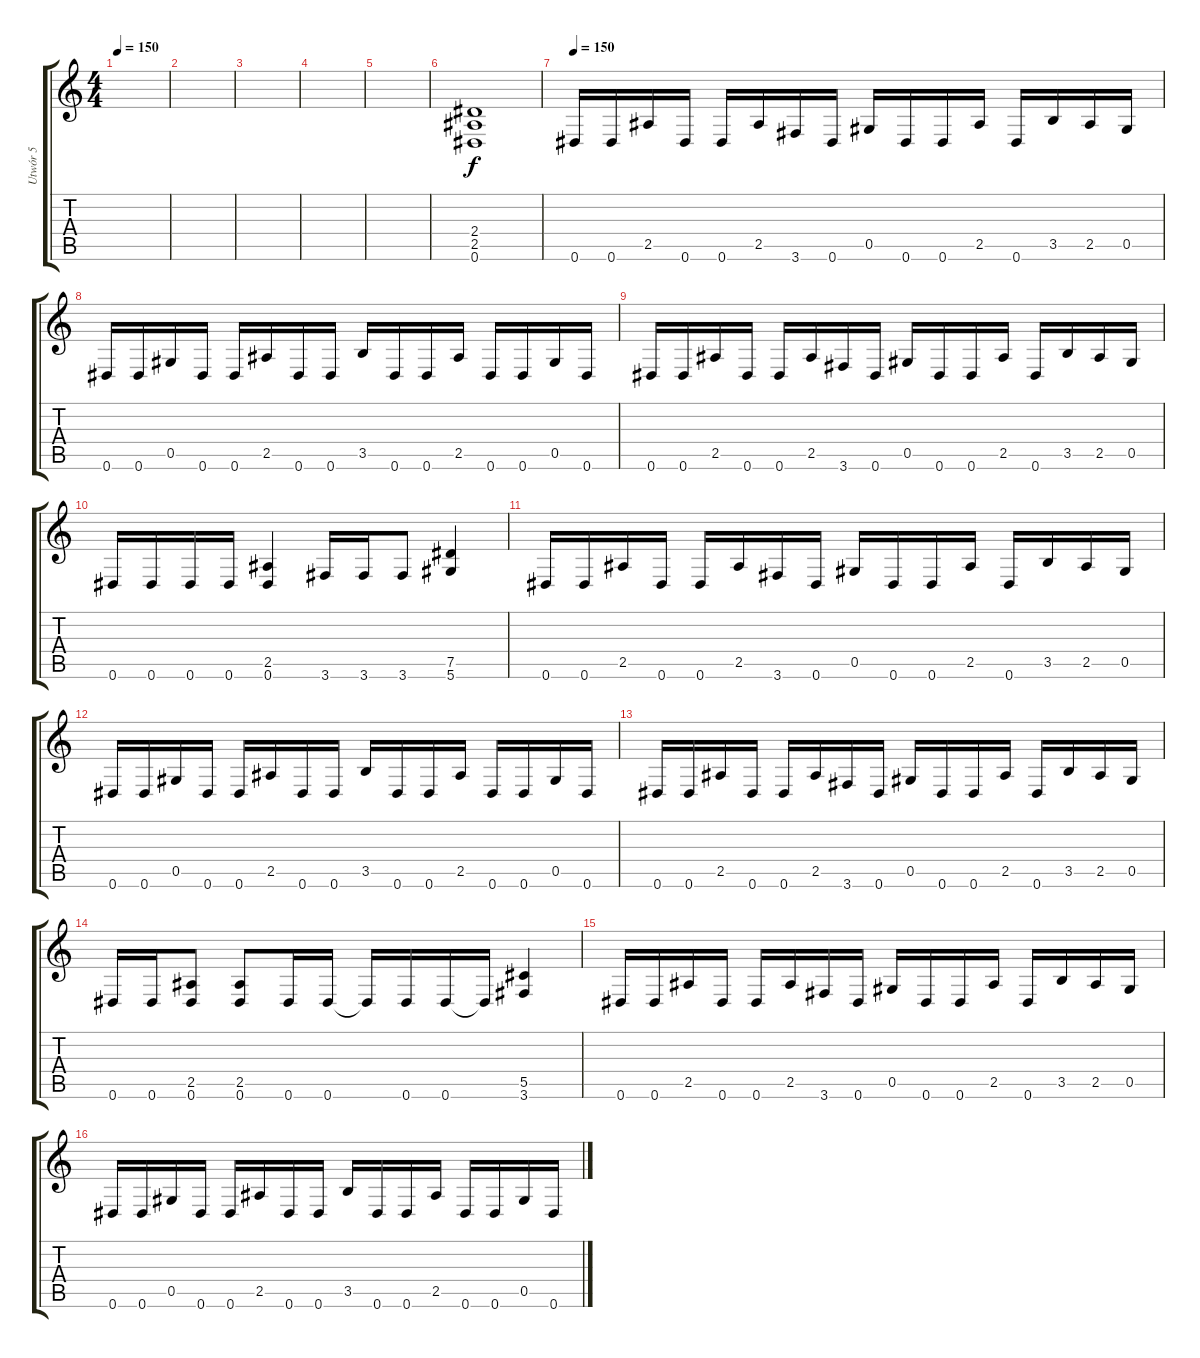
\track ("Utwór 5" "Utwór 5") {instrument distortionguitar}
\staff {score tabs}
\tuning (Eb4 Bb3 Gb3 Db3 Ab2 Eb2) {hide}
\ts (4 4)
\tempo 150
\clef g2
\ks c
|
|
|
|
|
(2.4 2.5 0.6).1 |
\tempo 150
0.6.16 0.6.16 2.5.16 0.6.16 0.6.16 2.5.16 3.6.16 0.6.16 0.5.16 0.6.16 0.6.16 2.5.16 0.6.16 3.5.16 2.5.16 0.5.16 |
0.6.16 0.6.16 0.5.16 0.6.16 0.6.16 2.5.16 0.6.16 0.6.16 3.5.16 0.6.16 0.6.16 2.5.16 0.6.16 0.6.16 0.5.16 0.6.16 |
0.6.16 0.6.16 2.5.16 0.6.16 0.6.16 2.5.16 3.6.16 0.6.16 0.5.16 0.6.16 0.6.16 2.5.16 0.6.16 3.5.16 2.5.16 0.5.16 |
0.6.16 0.6.16 0.6.16 0.6.16 (2.5 0.6).4 3.6.16 3.6.16 3.6.8 (7.5 5.6).4 |
0.6.16 0.6.16 2.5.16 0.6.16 0.6.16 2.5.16 3.6.16 0.6.16 0.5.16 0.6.16 0.6.16 2.5.16 0.6.16 3.5.16 2.5.16 0.5.16 |
0.6.16 0.6.16 0.5.16 0.6.16 0.6.16 2.5.16 0.6.16 0.6.16 3.5.16 0.6.16 0.6.16 2.5.16 0.6.16 0.6.16 0.5.16 0.6.16 |
0.6.16 0.6.16 2.5.16 0.6.16 0.6.16 2.5.16 3.6.16 0.6.16 0.5.16 0.6.16 0.6.16 2.5.16 0.6.16 3.5.16 2.5.16 0.5.16 |
0.6.16 0.6.16 (2.5 0.6).8 (2.5 0.6).8 0.6.16 0.6.16 0.6{t}.16 0.6.16 0.6.16 0.6{t}.16 (5.5 3.6).4 |
0.6.16 0.6.16 2.5.16 0.6.16 0.6.16 2.5.16 3.6.16 0.6.16 0.5.16 0.6.16 0.6.16 2.5.16 0.6.16 3.5.16 2.5.16 0.5.16 |
0.6.16 0.6.16 0.5.16 0.6.16 0.6.16 2.5.16 0.6.16 0.6.16 3.5.16 0.6.16 0.6.16 2.5.16 0.6.16 0.6.16 0.5.16 0.6.16
